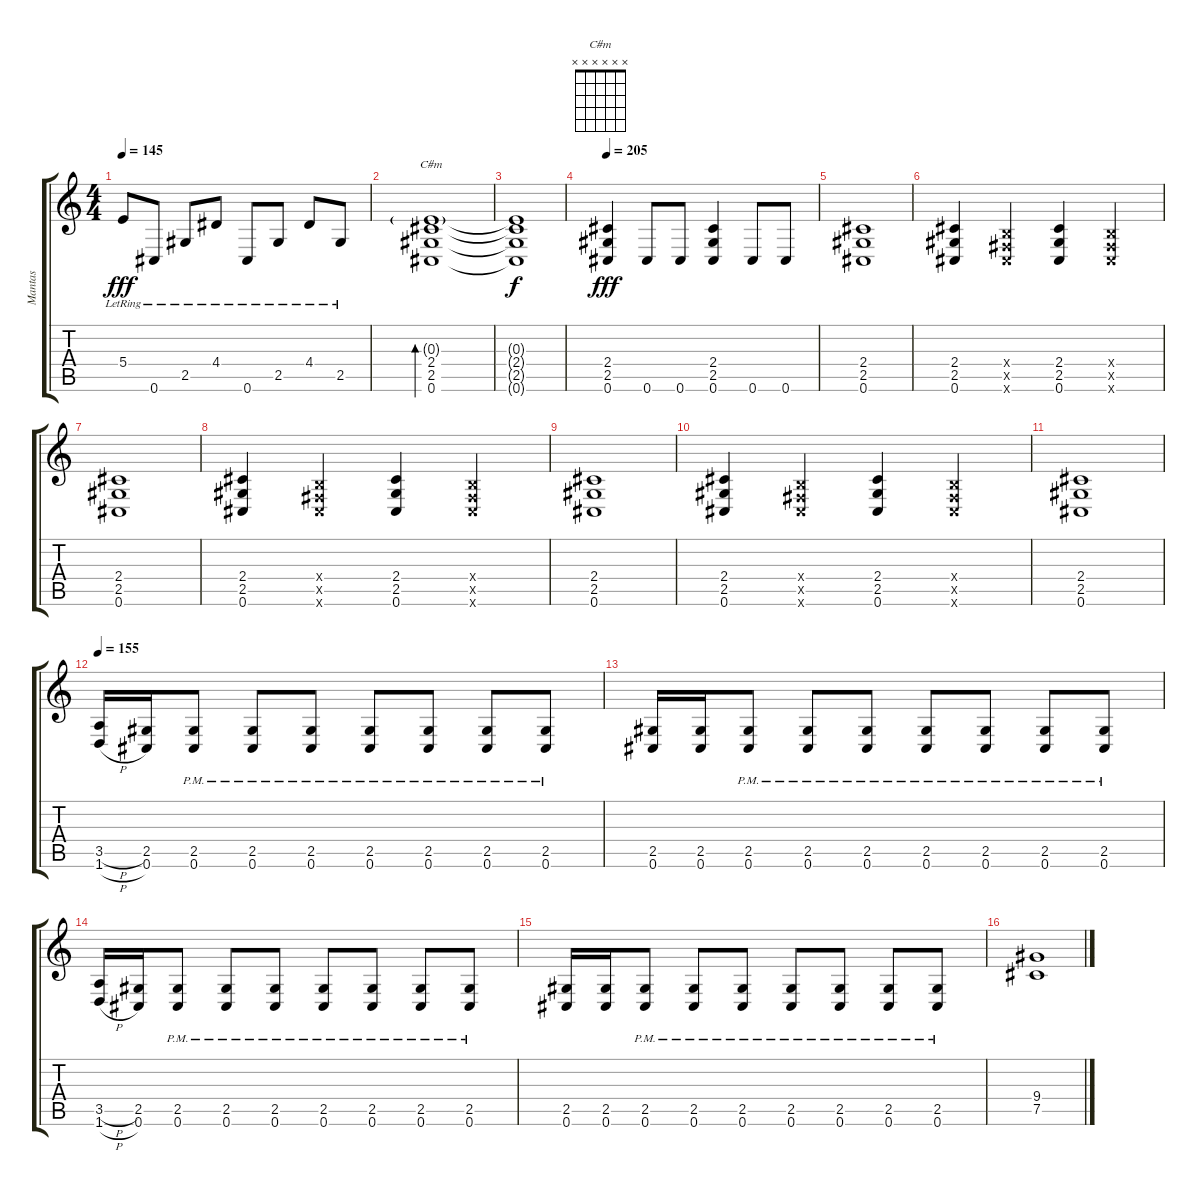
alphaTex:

\track ("Mantas" "Mantas") {instrument acousticguitarsteel}
\staff {score tabs}
\tuning (Db4 Ab3 E3 B2 Gb2 Db2) {hide}
\chord ("C#m" x x x x x x)
\ts (4 4)
\tempo 145
\clef g2
\ks c
5.4{lr}.8{dy fff} 0.6{lr}.8 2.5{lr}.8 4.4{lr}.8 0.6{lr}.8 2.5{lr}.8 4.4{lr}.8 2.5{lr}.8 |
(0.3{g} 2.4 2.5 0.6).1{bd 240 ch "C#m"} |
(0.3{t} 2.4{t} 2.5{t} 0.6{t}).1{dy f} |
\tempo 205
(2.4 2.5 0.6).4{dy fff instrument distortionguitar} 0.6.8 0.6.8 (2.4 2.5 0.6).4 0.6.8 0.6.8 |
(2.4 2.5 0.6).1 |
(2.4 2.5 0.6).4{instrument distortionguitar} (0.4{x} 0.5{x} 0.6{x}).4 (2.4 2.5 0.6).4 (0.4{x} 0.5{x} 0.6{x}).4 |
(2.4 2.5 0.6).1 |
(2.4 2.5 0.6).4{instrument distortionguitar} (0.4{x} 0.5{x} 0.6{x}).4 (2.4 2.5 0.6).4 (0.4{x} 0.5{x} 0.6{x}).4 |
(2.4 2.5 0.6).1 |
(2.4 2.5 0.6).4{instrument distortionguitar} (0.4{x} 0.5{x} 0.6{x}).4 (2.4 2.5 0.6).4 (0.4{x} 0.5{x} 0.6{x}).4 |
(2.4 2.5 0.6).1 |
\tempo 155
(3.5{h} 1.6{h}).16 (2.5 0.6).16 (2.5{pm} 0.6{pm}).8 (2.5{pm} 0.6{pm}).8 (2.5{pm} 0.6{pm}).8 (2.5{pm} 0.6{pm}).8 (2.5{pm} 0.6{pm}).8 (2.5{pm} 0.6{pm}).8 (2.5{pm} 0.6{pm}).8 |
(2.5 0.6).16 (2.5 0.6).16 (2.5{pm} 0.6{pm}).8 (2.5{pm} 0.6{pm}).8 (2.5{pm} 0.6{pm}).8 (2.5{pm} 0.6{pm}).8 (2.5{pm} 0.6{pm}).8 (2.5{pm} 0.6{pm}).8 (2.5{pm} 0.6{pm}).8 |
(3.5{h} 1.6{h}).16 (2.5 0.6).16 (2.5{pm} 0.6{pm}).8 (2.5{pm} 0.6{pm}).8 (2.5{pm} 0.6{pm}).8 (2.5{pm} 0.6{pm}).8 (2.5{pm} 0.6{pm}).8 (2.5{pm} 0.6{pm}).8 (2.5{pm} 0.6{pm}).8 |
(2.5 0.6).16 (2.5 0.6).16 (2.5{pm} 0.6{pm}).8 (2.5{pm} 0.6{pm}).8 (2.5{pm} 0.6{pm}).8 (2.5{pm} 0.6{pm}).8 (2.5{pm} 0.6{pm}).8 (2.5{pm} 0.6{pm}).8 (2.5{pm} 0.6{pm}).8 |
(9.4 7.5).1
